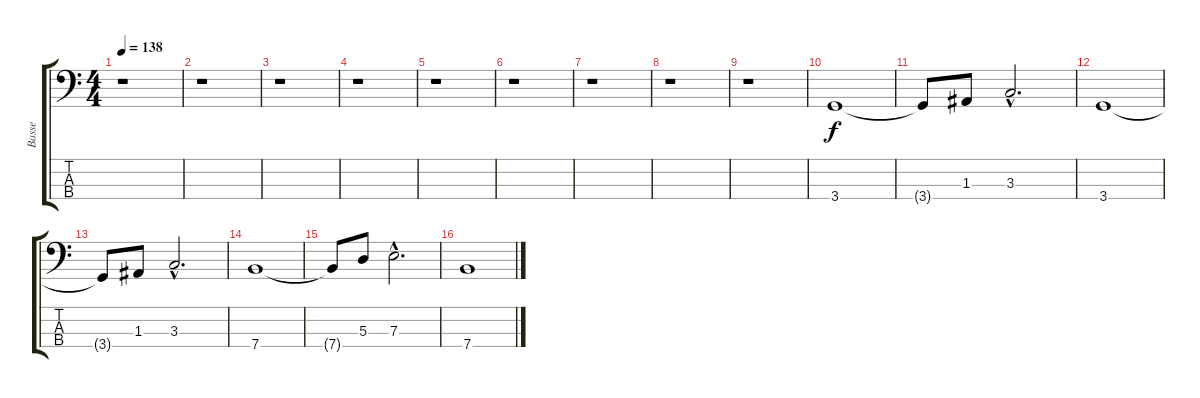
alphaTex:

\track ("Basse" "Basse") {instrument electricbassfinger}
\staff {score tabs}
\tuning (G2 D2 A1 E1) {hide}
\ts (4 4)
\tempo 138
\clef f4
\ks c
r.1{dy f} |
r.1 |
r.1 |
r.1 |
r.1 |
r.1 |
r.1 |
r.1 |
r.1 |
3.4.1 |
3.4{t}.8 1.3.8 3.3{hac}.2{d} |
3.4.1 |
3.4{t}.8 1.3.8 3.3{hac}.2{d} |
7.4.1 |
7.4{t}.8 5.3.8 7.3{hac}.2{d} |
7.4.1
